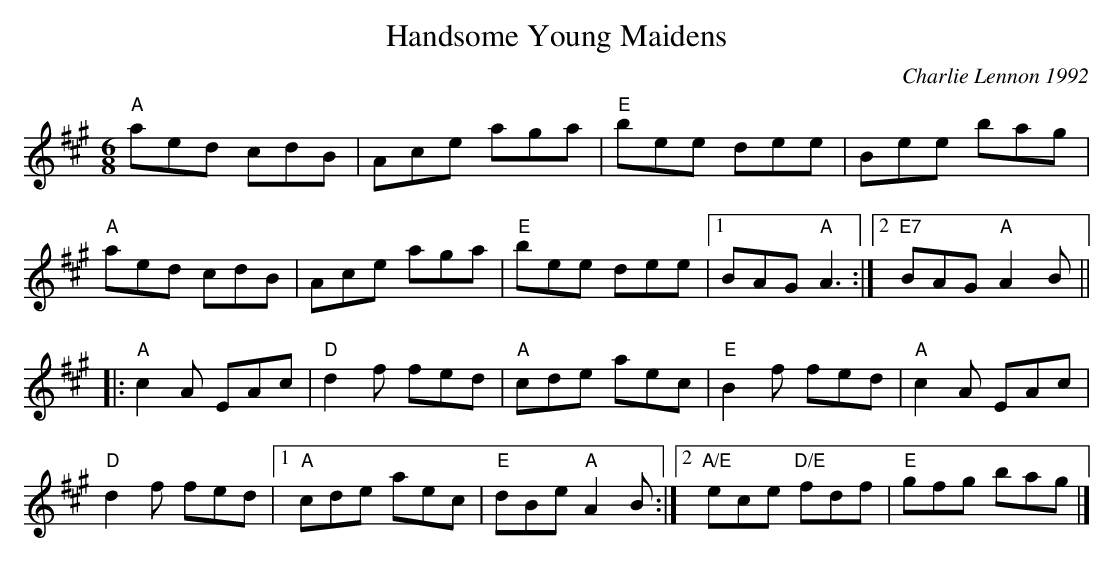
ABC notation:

X:1
T: Handsome Young Maidens
C: Charlie Lennon 1992
M: 6/8
K: A
"A"aed cdB| Ace aga| "E"bee dee| Bee bag|
"A"aed cdB| Ace aga| "E"bee dee|1 BAG "A"A3:|2 "E7"BAG "A"A2B||
|: "A"c2A EAc| "D"d2f fed| "A"cde aec| "E"B2f fed|"A"c2A EAc|
"D"d2f fed|1"A"cde aec| "E"dBe "A"A2B:|2"A/E"ece "D/E"fdf| "E"gfg bag|]
